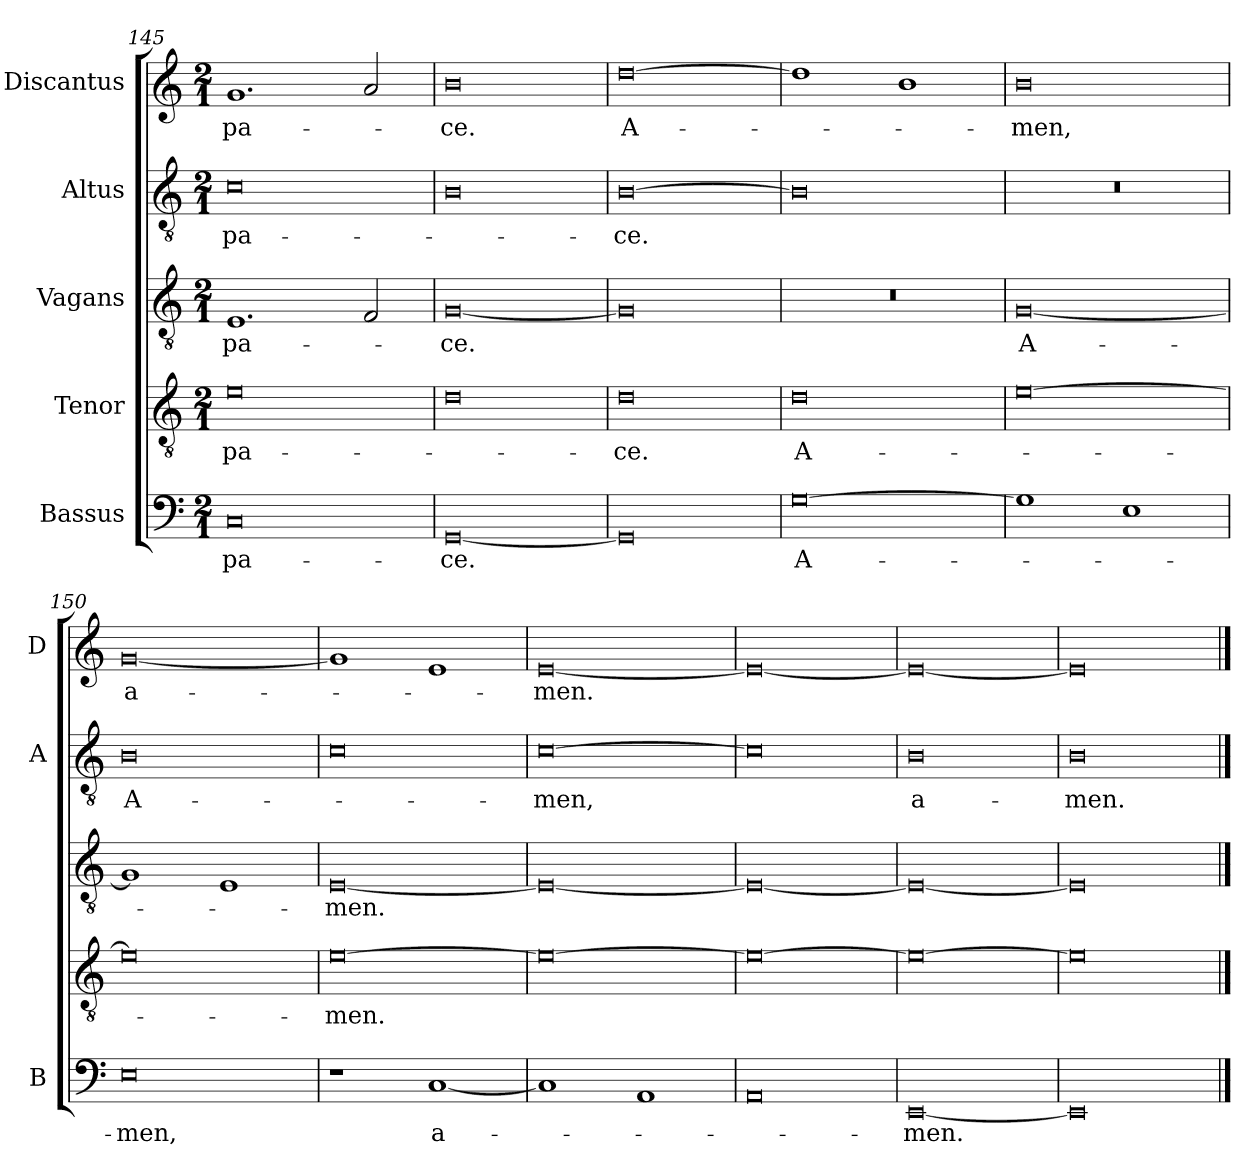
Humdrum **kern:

**kern	**text	**kern	**text	**kern	**text	**kern	**text	**kern	**text
*part5	*part5	*part4	*part4	*part3	*part3	*part2	*part2	*part1	*part1
*staff5	*staff5	*staff4	*staff4	*staff3	*staff3	*staff2	*staff2	*staff1	*staff1
*I"Bassus	*	*I"Tenor	*	*I"Vagans	*	*I"Altus	*	*I"Discantus	*
*I'B	*	*	*	*	*	*I'A	*	*I'D	*
*clefF4	*	*clefGv2	*	*clefGv2	*	*clefGv2	*	*clefG2	*
*k[]	*	*k[]	*	*k[]	*	*k[]	*	*k[]	*
*M2/1	*	*M2/1	*	*M2/1	*	*M2/1	*	*M2/1	*
=145	=145	=145	=145	=145	=145	=145	=145	=145	=145
0C	pa-	0e	pa-	1.E	pa-	0c	pa-	1.g	pa-
.	.	.	.	2F/	.	.	.	2a/	.
=146	=146	=146	=146	=146	=146	=146	=146	=146	=146
[0GG	-ce.	0d	.	[0G	-ce.	0B	.	0b	-ce.
=147	=147	=147	=147	=147	=147	=147	=147	=147	=147
0GG]	.	0d	-ce.	0G]	.	[0B	-ce.	[0dd	A-
=148	=148	=148	=148	=148	=148	=148	=148	=148	=148
[0G	A-	0d	A-	0r	.	0B]	.	1dd]	.
.	.	.	.	.	.	.	.	1b	.
=149	=149	=149	=149	=149	=149	=149	=149	=149	=149
1G]	.	[0e	.	[0G	A-	0r	.	0b	men,
1E	.	.	.	.	.	.	.	.	.
=150	=150	=150	=150	=150	=150	=150	=150	=150	=150
0E	-men,	0e]	.	1G]	.	0B	A-	[0g	a-
.	.	.	.	1E	.	.	.	.	.
=151	=151	=151	=151	=151	=151	=151	=151	=151	=151
1r	.	[0e	-men.	[0E	-men.	0c	.	1g]	.
[1C	a-	.	.	.	.	.	.	1e	.
=152	=152	=152	=152	=152	=152	=152	=152	=152	=152
1C]	.	0e_	.	0E_	.	[0c	-men,	[0e	men.
1AA	.	.	.	.	.	.	.	.	.
=153	=153	=153	=153	=153	=153	=153	=153	=153	=153
0AA	.	0e_	.	0E_	.	0c]	.	0e_	.
=154	=154	=154	=154	=154	=154	=154	=154	=154	=154
[0EE	-men.	0e_	.	0E_	.	0B	a-	0e_	.
=155	=155	=155	=155	=155	=155	=155	=155	=155	=155
0EE]	.	0e]	.	0E]	.	0B	-men.	0e]	.
==	==	==	==	==	==	==	==	==	==
*-	*-	*-	*-	*-	*-	*-	*-	*-	*-
